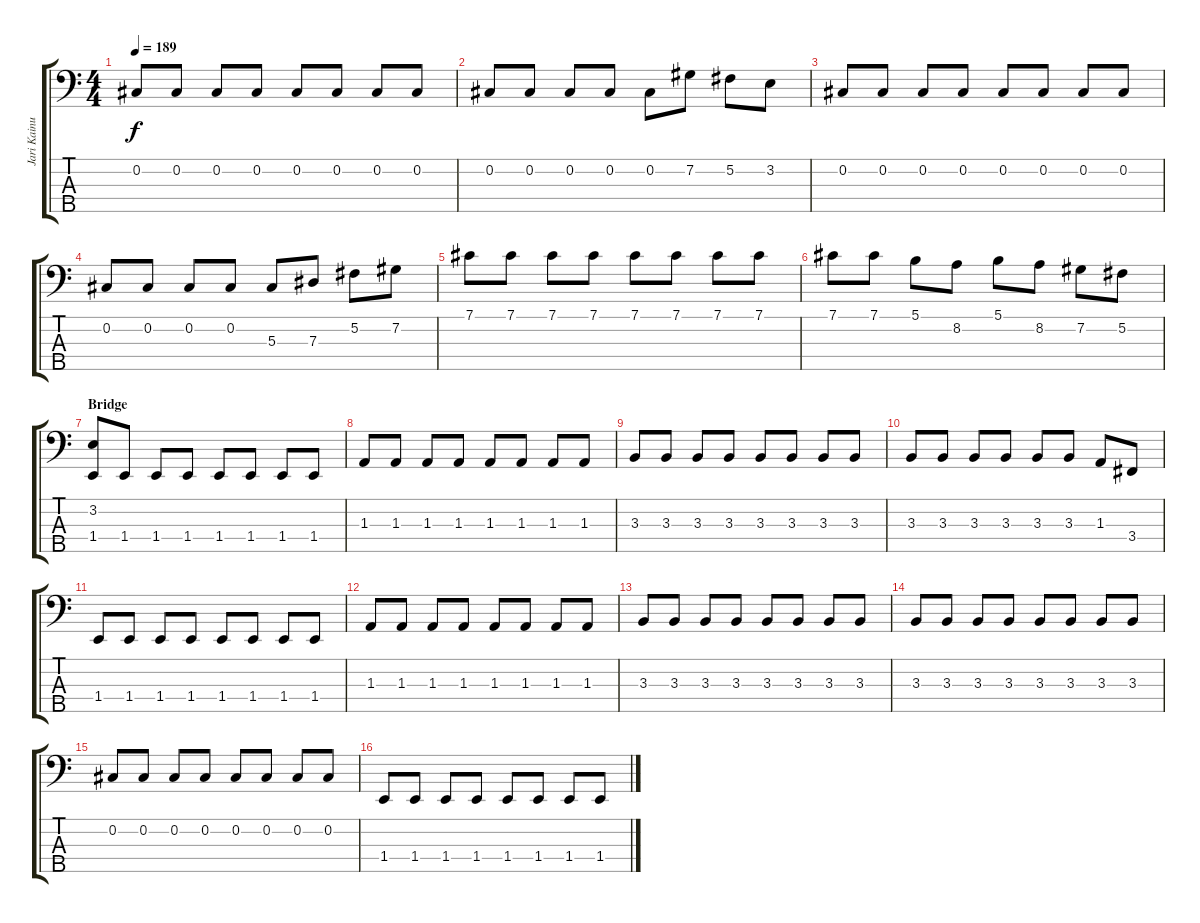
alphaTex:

\track ("Jari Kainulainen " "Jari Kainu") {instrument electricbasspick}
\staff {score tabs}
\tuning (Gb2 Db2 Ab1 Eb1 Bb0) {hide}
\ts (4 4)
\tempo 189
\clef f4
\ks c
0.2.8{dy f} 0.2.8 0.2.8 0.2.8 0.2.8 0.2.8 0.2.8 0.2.8 |
0.2.8 0.2.8 0.2.8 0.2.8 0.2.8 7.2.8 5.2.8 3.2.8 |
0.2.8 0.2.8 0.2.8 0.2.8 0.2.8 0.2.8 0.2.8 0.2.8 |
0.2.8 0.2.8 0.2.8 0.2.8 5.3.8 7.3.8 5.2.8 7.2.8 |
7.1.8 7.1.8 7.1.8 7.1.8 7.1.8 7.1.8 7.1.8 7.1.8 |
7.1.8 7.1.8 5.1.8 8.2.8 5.1.8 8.2.8 7.2.8 5.2.8 |
\section ("" "Bridge")
(3.2 1.4).8 1.4.8 1.4.8 1.4.8 1.4.8 1.4.8 1.4.8 1.4.8 |
1.3.8 1.3.8 1.3.8 1.3.8 1.3.8 1.3.8 1.3.8 1.3.8 |
3.3.8 3.3.8 3.3.8 3.3.8 3.3.8 3.3.8 3.3.8 3.3.8 |
3.3.8 3.3.8 3.3.8 3.3.8 3.3.8 3.3.8 1.3.8 3.4.8 |
1.4.8 1.4.8 1.4.8 1.4.8 1.4.8 1.4.8 1.4.8 1.4.8 |
1.3.8 1.3.8 1.3.8 1.3.8 1.3.8 1.3.8 1.3.8 1.3.8 |
3.3.8 3.3.8 3.3.8 3.3.8 3.3.8 3.3.8 3.3.8 3.3.8 |
3.3.8 3.3.8 3.3.8 3.3.8 3.3.8 3.3.8 3.3.8 3.3.8 |
0.2.8 0.2.8 0.2.8 0.2.8 0.2.8 0.2.8 0.2.8 0.2.8 |
1.4.8 1.4.8 1.4.8 1.4.8 1.4.8 1.4.8 1.4.8 1.4.8
